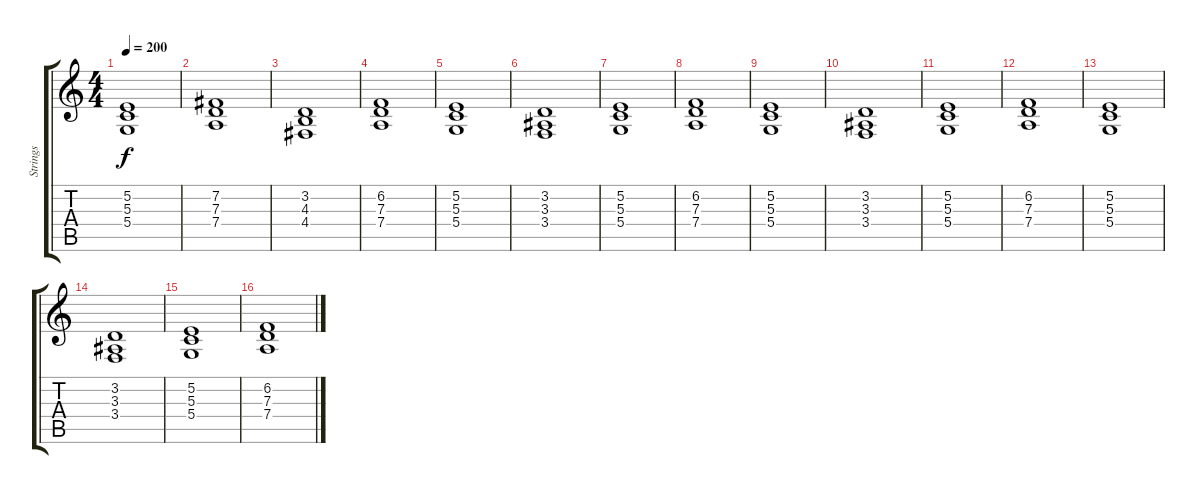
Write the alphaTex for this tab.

\track ("Strings" "Strings") {instrument synthstrings1}
\staff {score tabs}
\tuning (E4 B3 G3 D3 A2 E2) {hide}
\ts (4 4)
\tempo 200
\clef g2
\ks c
(5.2 5.3 5.4).1{dy f} |
(7.2 7.3 7.4).1 |
(3.2 4.3 4.4).1 |
(6.2 7.3 7.4).1 |
(5.2 5.3 5.4).1 |
(3.2 3.3 3.4).1 |
(5.2 5.3 5.4).1 |
(6.2 7.3 7.4).1 |
(5.2 5.3 5.4).1 |
(3.2 3.3 3.4).1 |
(5.2 5.3 5.4).1 |
(6.2 7.3 7.4).1 |
(5.2 5.3 5.4).1 |
(3.2 3.3 3.4).1 |
(5.2 5.3 5.4).1 |
(6.2 7.3 7.4).1
